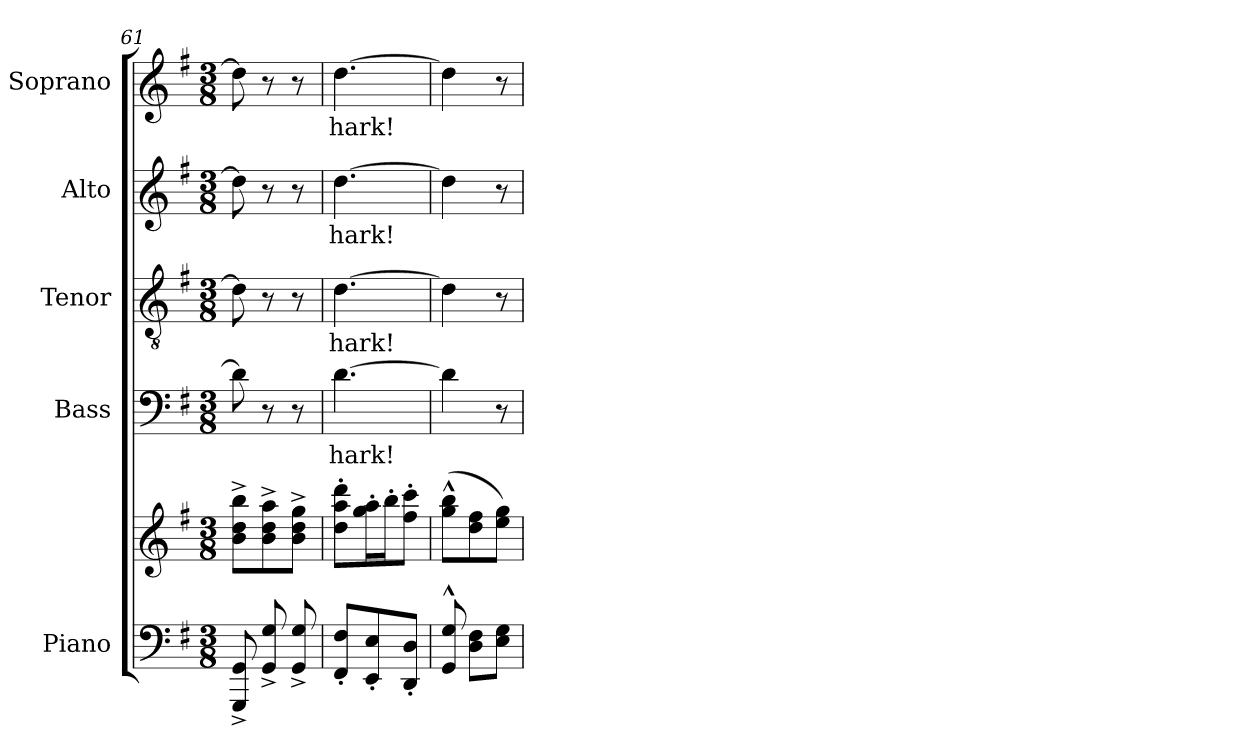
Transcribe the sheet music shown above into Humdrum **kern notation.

**kern	**kern	**kern	**text	**kern	**text	**kern	**text	**kern	**text
*part5	*part5	*part4	*part4	*part3	*part3	*part2	*part2	*part1	*part1
*staff6	*staff5	*staff4	*staff4	*staff3	*staff3	*staff2	*staff2	*staff1	*staff1
*I"Piano	*	*I"Bass	*	*I"Tenor	*	*I"Alto	*	*I"Soprano	*
*I'Pno	*	*	*	*	*	*	*	*	*
*clefF4	*clefG2	*clefF4	*	*clefGv2	*	*clefG2	*	*clefG2	*
*k[f#]	*k[f#]	*k[f#]	*	*k[f#]	*	*k[f#]	*	*k[f#]	*
*M3/8	*M3/8	*M3/8	*	*M3/8	*	*M3/8	*	*M3/8	*
=61	=61	=61	=61	=61	=61	=61	=61	=61	=61
8GGG/^ 8GG/^	8b\^ 8dd\^ 8bb\^L	8d\]	.	8d\]	.	8dd\]	.	8dd\]	.
8GG/^ 8G/^	8b\^ 8dd\^ 8aa\^	8r	.	8r	.	8r	.	8r	.
8GG/^ 8G/^	8b\^ 8dd\^ 8gg\^J	8r	.	8r	.	8r	.	8r	.
!!LO:LB:g=z
=62	=62	=62	=62	=62	=62	=62	=62	=62	=62
!	!	!	!LO:LY:b	!	!LO:LY:b	!	!LO:LY:b	!	!LO:LY:b
8FF#/' 8F#/'L	8dd\' 8aa\' 8ddd\'L	[4.d\	hark!	[4.d\	hark!	[4.dd\	hark!	[4.dd\	hark!
8EE/' 8E/'	16gg\' 16aa\'L	.	.	.	.	.	.	.	.
.	16bb'\J	.	.	.	.	.	.	.	.
8DD/' 8D/'J	8ff#\' 8ccc\'J	.	.	.	.	.	.	.	.
=63	=63	=63	=63	=63	=63	=63	=63	=63	=63
8GG/^^ 8G/^^	(>8gg\^^ 8bb\^^L	4d\]	.	4d\]	.	4dd\]	.	4dd\]	.
8D\ 8F#\L	8dd\ 8ff#\	.	.	.	.	.	.	.	.
8E\ 8G\J	8ee\ 8gg\J)	8r	.	8r	.	8r	.	8r	.
=	=	=	=	=	=	=	=	=	=
*-	*-	*-	*-	*-	*-	*-	*-	*-	*-
